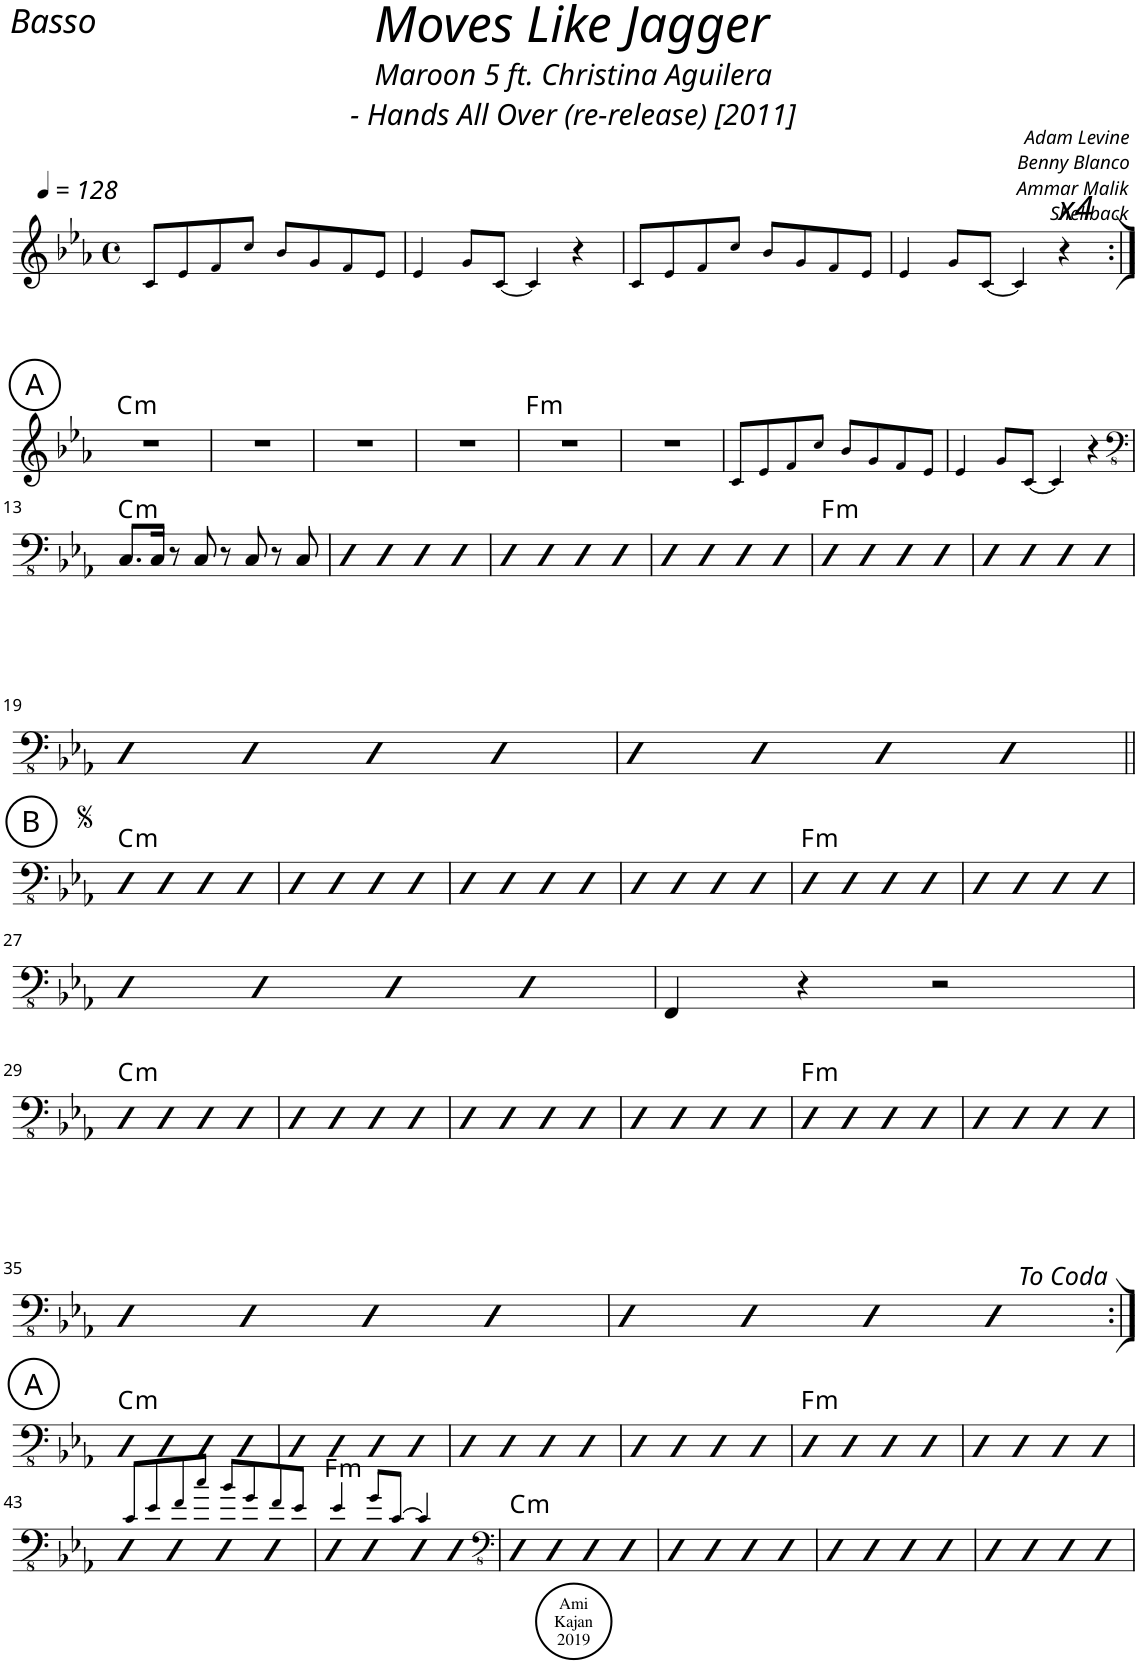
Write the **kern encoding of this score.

**kern	**harte
*part1	*part1
*staff1	*
*I"Piano	*
*I'Pno.	*
*clefG2	*
*k[b-e-a-]	*
*M4/4	*
*met(c)	*
*MM128	*
=1	=1
8c!/L	.
8e-!/	.
8f!/	.
8cc!/J	.
8b-!/L	.
8g!/	.
8f!/	.
8e-!/J	.
=2	=2
4e-!/	.
8g!/L	.
[8c!/J	.
4c!/]	.
4r	.
=3	=3
8c!/L	.
8e-!/	.
8f!/	.
8cc!/J	.
8b-!/L	.
8g!/	.
8f!/	.
8e-!/J	.
=4	=4
4e-!/	.
8g!/L	.
[8c!/J	.
4c!/]	.
!LO:TX:a:i:t=x4	!
4r	.
!!LO:LB:g=z
!!LO:REH:place=s1:a:cj:enc=circle:fs=14:t=A
=5:|!	=5:|!
!	!LO:H:kt=m
1r	C:min
=6	=6
1r	.
=7	=7
1r	.
=8	=8
1r	.
=9	=9
!	!LO:H:kt=m
1r	F:min
=10	=10
1r	.
=11	=11
8c!/L	.
8e-!/	.
8f!/	.
8cc!/J	.
8b-!/L	.
8g!/	.
8f!/	.
8e-!/J	.
=12	=12
4e-!/	.
8g!/L	.
[8c!/J	.
4c!/]	.
4r	.
!!LO:LB:g=z
=13	=13
*clefFv4	*
!	!LO:H:kt=m
8.CC/L	C:min
16CC/Jk	.
8r	.
8CC/	.
8r	.
8CC/	.
8r	.
8CC/	.
=14	=14
4EE-	.
4EE-	.
4EE-	.
4EE-	.
=15	=15
4EE-	.
4EE-	.
4EE-	.
4EE-	.
=16	=16
4EE-	.
4EE-	.
4EE-	.
4EE-	.
=17	=17
!	!LO:H:kt=m
4EE-	F:min
4EE-	.
4EE-	.
4EE-	.
=18	=18
4EE-	.
4EE-	.
4EE-	.
4EE-	.
!!LO:LB:g=z
=19	=19
4EE-	.
4EE-	.
4EE-	.
4EE-	.
=20	=20
4EE-	.
4EE-	.
4EE-	.
4EE-	.
!!LO:LB:g=z
!!LO:REH:place=s1:a:cj:enc=circle:fs=14:t=B
=21||	=21||
!	!LO:H:kt=m
4EE-	C:min
4EE-	.
4EE-	.
4EE-	.
=22	=22
4EE-	.
4EE-	.
4EE-	.
4EE-	.
=23	=23
4EE-	.
4EE-	.
4EE-	.
4EE-	.
=24	=24
4EE-	.
4EE-	.
4EE-	.
4EE-	.
=25	=25
!	!LO:H:kt=m
4EE-	F:min
4EE-	.
4EE-	.
4EE-	.
=26	=26
4EE-	.
4EE-	.
4EE-	.
4EE-	.
!!LO:LB:g=z
=27	=27
4EE-	.
4EE-	.
4EE-	.
4EE-	.
=28	=28
4FFF/	.
4r	.
2r	.
!!LO:LB:g=z
=29	=29
!	!LO:H:kt=m
4EE-	C:min
4EE-	.
4EE-	.
4EE-	.
=30	=30
4EE-	.
4EE-	.
4EE-	.
4EE-	.
=31	=31
4EE-	.
4EE-	.
4EE-	.
4EE-	.
=32	=32
4EE-	.
4EE-	.
4EE-	.
4EE-	.
=33	=33
!	!LO:H:kt=m
4EE-	F:min
4EE-	.
4EE-	.
4EE-	.
=34	=34
4EE-	.
4EE-	.
4EE-	.
4EE-	.
!!LO:LB:g=z
=35	=35
4EE-	.
4EE-	.
4EE-	.
4EE-	.
=36	=36
4EE-	.
4EE-	.
4EE-	.
4EE-	.
!!LO:LB:g=z
!!LO:REH:place=s1:a:cj:enc=circle:fs=14:t=A
=37:|!	=37:|!
!	!LO:H:kt=m
4EE-	C:min
4EE-	.
4EE-	.
4EE-	.
=38	=38
4EE-	.
4EE-	.
4EE-	.
4EE-	.
=39	=39
4EE-	.
4EE-	.
4EE-	.
4EE-	.
=40	=40
4EE-	.
4EE-	.
4EE-	.
4EE-	.
=41	=41
!	!LO:H:kt=m
4EE-	F:min
4EE-	.
4EE-	.
4EE-	.
=42	=42
4EE-	.
4EE-	.
4EE-	.
4EE-	.
!!LO:LB:g=z
=43	=43
*^	*
4EE-	8C!/L	.
.	8E-!/	.
4EE-	8F!/	.
.	8c!/J	.
4EE-	8B-!/L	.
.	8G!/	.
4EE-	8F!/	.
.	8E-!/J	.
=44	=44	=44
!	!	!LO:H:kt=m
4EE-	4E-!/	F:min
4EE-	8G!/L	.
.	[8C!/J	.
4EE-	4C!/]	.
4EE-	4ryy	.
*v	*v	*
=45	=45
*clefFv4	*
*^	*
!	!	!LO:H:kt=m
*v	*v	*
4EE-	C:min
4EE-	.
4EE-	.
4EE-	.
=46	=46
4EE-	.
4EE-	.
4EE-	.
4EE-	.
=47	=47
4EE-	.
4EE-	.
4EE-	.
4EE-	.
=48	=48
4EE-	.
4EE-	.
4EE-	.
4EE-	.
=	=
*-	*-
